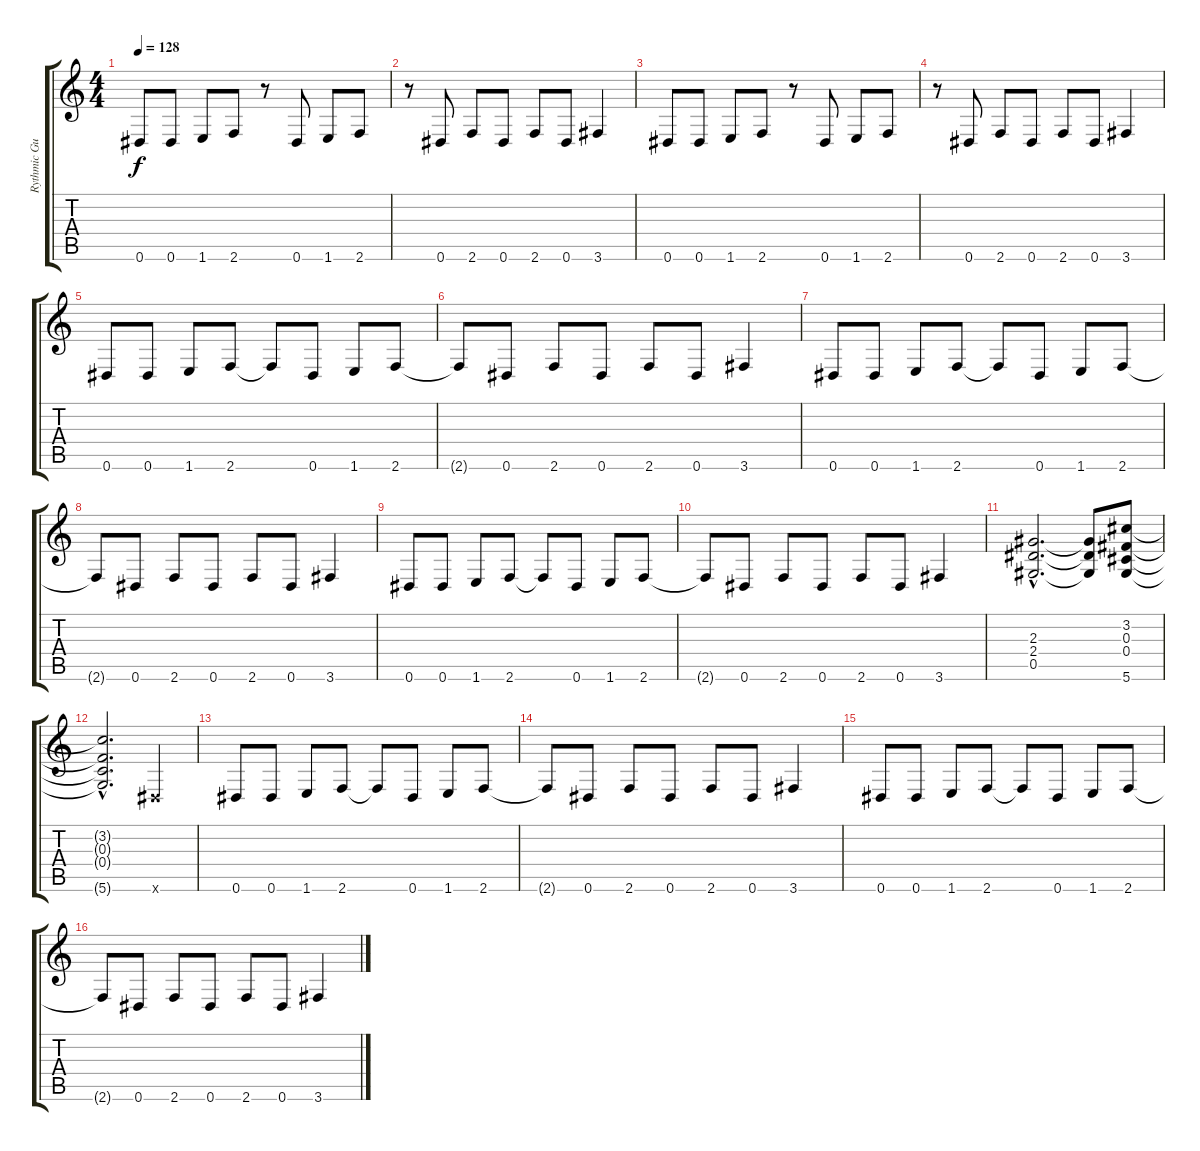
\track ("Rythmic Guitar" "Rythmic Gu") {instrument distortionguitar}
\staff {score tabs}
\tuning (Eb4 Bb3 Gb3 Db3 Ab2 Eb2) {hide}
\ts (4 4)
\tempo 128
\clef g2
\ks c
0.6.8{dy f} 0.6.8 1.6.8 2.6.8 r.8 0.6.8 1.6.8 2.6.8 |
r.8 0.6.8 2.6.8 0.6.8 2.6.8 0.6.8 3.6.4 |
0.6.8 0.6.8 1.6.8 2.6.8 r.8 0.6.8 1.6.8 2.6.8 |
r.8 0.6.8 2.6.8 0.6.8 2.6.8 0.6.8 3.6.4 |
0.6.8 0.6.8 1.6.8 2.6.8 2.6{t}.8 0.6.8 1.6.8 2.6.8 |
2.6{t}.8 0.6.8 2.6.8 0.6.8 2.6.8 0.6.8 3.6.4 |
0.6.8 0.6.8 1.6.8 2.6.8 2.6{t}.8 0.6.8 1.6.8 2.6.8 |
2.6{t}.8 0.6.8 2.6.8 0.6.8 2.6.8 0.6.8 3.6.4 |
0.6.8 0.6.8 1.6.8 2.6.8 2.6{t}.8 0.6.8 1.6.8 2.6.8 |
2.6{t}.8 0.6.8 2.6.8 0.6.8 2.6.8 0.6.8 3.6.4 |
(2.3{hac} 2.4{hac} 0.5{hac}).2{d} (2.3{t} 2.4{t} 0.5{t}).8 (3.2 0.3 0.4 5.6).8 |
(3.2{hac t} 0.3{hac t} 0.4{hac t} 5.6{hac t}).2{d} 0.6{x}.4 |
0.6.8 0.6.8 1.6.8 2.6.8 2.6{t}.8 0.6.8 1.6.8 2.6.8 |
2.6{t}.8 0.6.8 2.6.8 0.6.8 2.6.8 0.6.8 3.6.4 |
0.6.8 0.6.8 1.6.8 2.6.8 2.6{t}.8 0.6.8 1.6.8 2.6.8 |
2.6{t}.8 0.6.8 2.6.8 0.6.8 2.6.8 0.6.8 3.6.4
